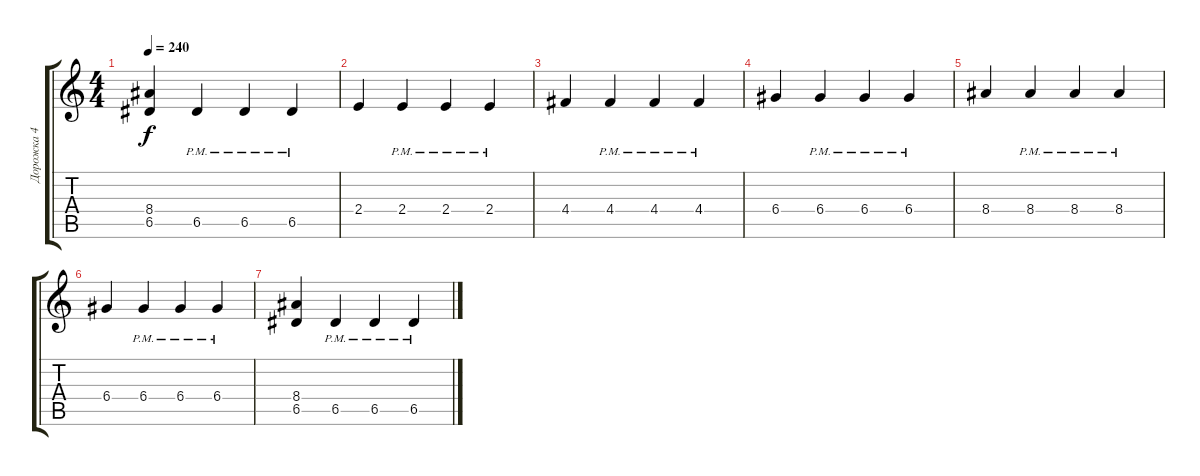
\track ("Дорожка 4" "Дорожка 4") {instrument overdrivenguitar}
\staff {score tabs}
\tuning (E4 B3 G3 D3 A2 E2) {hide}
\ts (4 4)
\tempo 240
\clef g2
\ks c
(8.4 6.5).4{dy f} 6.5{pm}.4 6.5{pm}.4 6.5{pm}.4 |
2.4.4 2.4{pm}.4 2.4{pm}.4 2.4{pm}.4 |
4.4.4 4.4{pm}.4 4.4{pm}.4 4.4{pm}.4 |
6.4.4 6.4{pm}.4 6.4{pm}.4 6.4{pm}.4 |
8.4.4 8.4{pm}.4 8.4{pm}.4 8.4{pm}.4 |
6.4.4 6.4{pm}.4 6.4{pm}.4 6.4{pm}.4 |
(8.4 6.5).4 6.5{pm}.4 6.5{pm}.4 6.5{pm}.4
